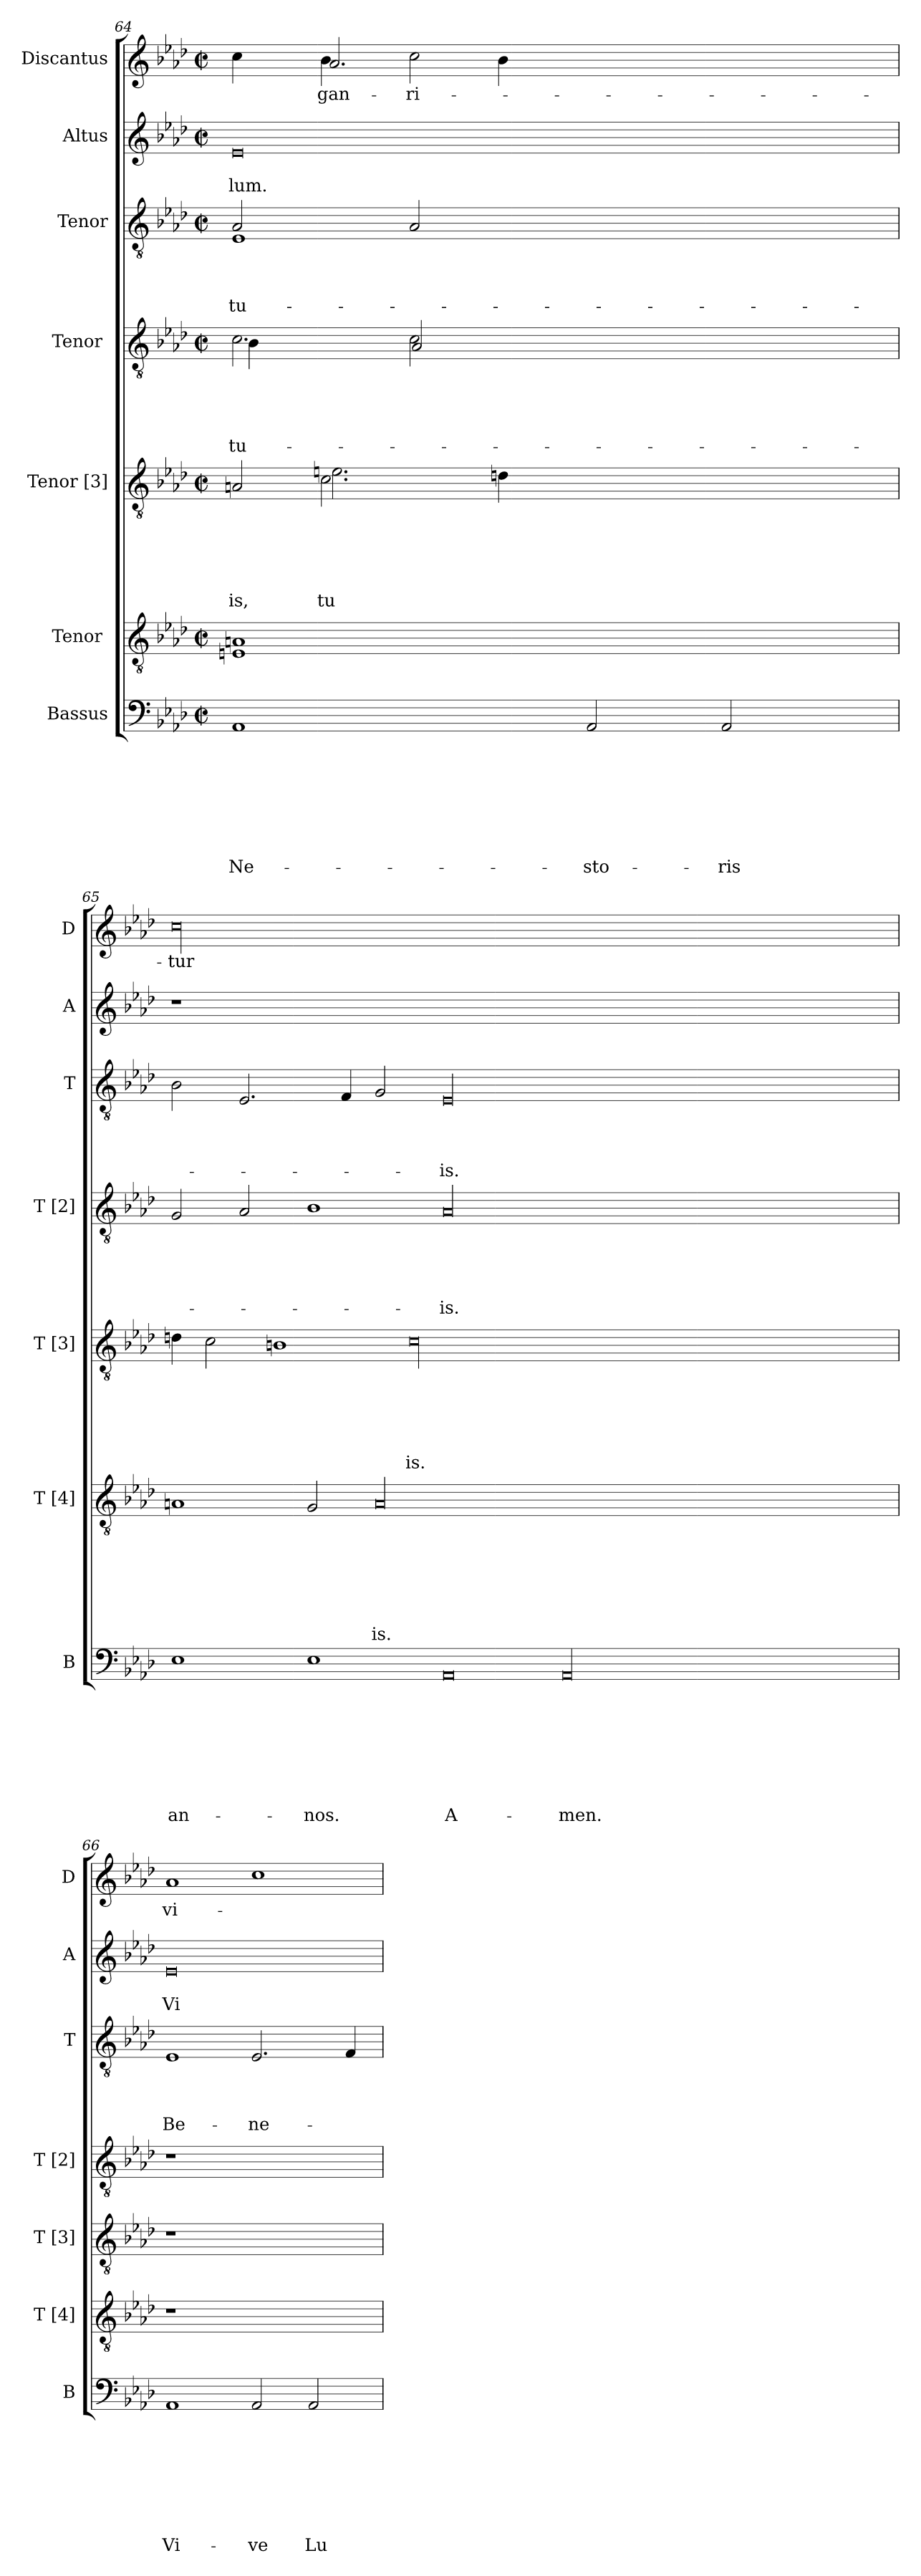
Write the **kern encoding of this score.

**kern	**text	**text	**text	**text	**text	**text	**text	**text	**kern	**text	**text	**text	**text	**text	**text	**text	**kern	**text	**text	**text	**text	**text	**text	**kern	**text	**text	**text	**text	**text	**kern	**text	**text	**text	**text	**kern	**text	**text	**kern	**text
*part7	*part7	*part7	*part7	*part7	*part7	*part7	*part7	*part7	*part6	*part6	*part6	*part6	*part6	*part6	*part6	*part6	*part5	*part5	*part5	*part5	*part5	*part5	*part5	*part4	*part4	*part4	*part4	*part4	*part4	*part3	*part3	*part3	*part3	*part3	*part2	*part2	*part2	*part1	*part1
*staff7	*staff7	*staff7	*staff7	*staff7	*staff7	*staff7	*staff7	*staff7	*staff6	*staff6	*staff6	*staff6	*staff6	*staff6	*staff6	*staff6	*staff5	*staff5	*staff5	*staff5	*staff5	*staff5	*staff5	*staff4	*staff4	*staff4	*staff4	*staff4	*staff4	*staff3	*staff3	*staff3	*staff3	*staff3	*staff2	*staff2	*staff2	*staff1	*staff1
*I"Bassus	*	*	*	*	*	*	*	*	*I"Tenor [4]	*	*	*	*	*	*	*	*I"Tenor [3]	*	*	*	*	*	*	*I"Tenor [2]	*	*	*	*	*	*I"Tenor	*	*	*	*	*I"Altus	*	*	*I"Discantus	*
*I'B	*	*	*	*	*	*	*	*	*I'T [4]	*	*	*	*	*	*	*	*I'T [3]	*	*	*	*	*	*	*I'T [2]	*	*	*	*	*	*I'T	*	*	*	*	*I'A	*	*	*I'D	*
!!LO:LB:g=z
*clefF4	*	*	*	*	*	*	*	*	*clefGv2	*	*	*	*	*	*	*	*clefGv2	*	*	*	*	*	*	*clefGv2	*	*	*	*	*	*clefGv2	*	*	*	*	*clefG2	*	*	*clefG2	*
*k[b-e-a-d-]	*	*	*	*	*	*	*	*	*k[b-e-a-d-]	*	*	*	*	*	*	*	*k[b-e-a-d-]	*	*	*	*	*	*	*k[b-e-a-d-]	*	*	*	*	*	*k[b-e-a-d-]	*	*	*	*	*k[b-e-a-d-]	*	*	*k[b-e-a-d-]	*
*A-:	*	*	*	*	*	*	*	*	*A-:	*	*	*	*	*	*	*	*A-:	*	*	*	*	*	*	*A-:	*	*	*	*	*	*A-:	*	*	*	*	*A-:	*	*	*A-:	*
*M2/2	*	*	*	*	*	*	*	*	*M2/2	*	*	*	*	*	*	*	*M2/2	*	*	*	*	*	*	*M2/2	*	*	*	*	*	*M2/2	*	*	*	*	*M2/2	*	*	*M2/2	*
*met(c|)	*	*	*	*	*	*	*	*	*met(c|)	*	*	*	*	*	*	*	*met(c|)	*	*	*	*	*	*	*met(c|)	*	*	*	*	*	*met(c|)	*	*	*	*	*met(c|)	*	*	*met(c|)	*
=64	=64	=64	=64	=64	=64	=64	=64	=64	=64	=64	=64	=64	=64	=64	=64	=64	=64	=64	=64	=64	=64	=64	=64	=64	=64	=64	=64	=64	=64	=64	=64	=64	=64	=64	=64	=64	=64	=64	=64
!	!	!	!	!	!	!	!	!LO:LY:b	!	!	!	!	!	!	!	!	!	!	!	!	!	!	!LO:LY:b	!	!	!	!	!	!LO:LY:b	!	!	!	!	!LO:LY:b	!	!	!	!	!
*	*	*	*	*	*	*	*	*	*	*	*	*	*	*	*	*	*^	*	*	*	*	*	*	*^	*	*	*	*	*	*^	*	*	*	*	*	*	*	*	*
*	*	*	*	*	*	*	*	*	*	*	*	*	*	*	*	*	*	*^	*	*	*	*	*	*	*	*^	*	*	*	*	*	*	*	*	*	*	*	*	*	*	*	*
*	*	*	*	*	*	*	*	*	*	*	*	*	*	*	*	*	*	*	*^	*	*	*	*	*	*	*	*	*	*	*	*	*	*	*	*	*	*	*	*	*	*	*	*	*
!	!	!	!	!	!	!	!	!	!	!	!	!	!	!	!	!	!	!	!	!	!	!	!	!	!	!	!	!	!	!	!	!	!	!	!	!	!	!	!	!LO:LY:b	!	!	!LO:LY:b	!	!
*	*	*	*	*	*	*	*	*	*	*	*	*	*	*	*	*	*	*	*	*	*	*	*	*	*	*	*	*	*	*	*	*	*	*	*	*	*	*	*	*	*	*	*	*^	*
*	*	*	*	*	*	*	*	*	*	*	*	*	*	*	*	*	*	*	*	*	*	*	*	*	*	*	*	*	*	*	*	*	*	*	*	*	*	*	*	*	*	*	*	*	*^	*
1AA-	.	.	.	.	.	.	.	Ne-	1E 1A	.	.	.	.	.	.	.	2A/	4ryy	2.ryy	4ryy	.	.	.	.	.	-is,	2.c\	4B-\	2ryy	.	.	.	.	tu-	2A-/	1E-	.	.	.	tu-	0e-	.	-lum.	4cc\	4ryy	2.ryy	.
!	!	!	!	!	!	!	!	!	!	!	!	!	!	!	!	!	!	!	!	!	!	!	!	!	!	!LO:LY:b	!	!	!	!	!	!	!	!	!	!	!	!	!	!	!	!	!	!	!	!	!LO:LY:b
.	.	.	.	.	.	.	.	.	.	.	.	.	.	.	.	.	.	2.c\	.	2.e\	.	.	.	.	.	tu-	.	4ryy	.	.	.	.	.	.	.	.	.	.	.	.	.	.	.	4b-\	2.a-/	.	-gan-
!	!	!	!	!	!	!	!	!	!	!	!	!	!	!	!	!	!	!	!	!	!	!	!	!	!	!	!	!	!	!	!	!	!	!	!	!	!	!	!	!	!	!	!	!	!	!	!LO:LY:b
.	.	.	.	.	.	.	.	.	.	.	.	.	.	.	.	.	1ryy	.	.	.	.	.	.	.	.	.	.	2c\	2A-/	.	.	.	.	.	2A-/	.	.	.	.	.	.	.	.	2cc\	.	.	-ri-
.	.	.	.	.	.	.	.	.	.	.	.	.	.	.	.	.	.	.	4d\	.	.	.	.	.	.	.	1ryy	.	.	.	.	.	.	.	.	.	.	.	.	.	.	.	.	.	.	4b-\	.
!	!	!	!	!	!	!	!	!LO:LY:b	!	!	!	!	!	!	!	!	!	!	!	!	!	!	!	!	!	!	!	!	!	!	!	!	!	!	!	!	!	!	!	!	!	!	!	!	!	!	!
2AA-/	.	.	.	.	.	.	.	-sto-	1ryy	.	.	.	.	.	.	.	.	1ryy	1ryy	1ryy	.	.	.	.	.	.	.	1ryy	1ryy	.	.	.	.	.	1ryy	1ryy	.	.	.	.	.	.	.	1ryy	1ryy	1ryy	.
!	!	!	!	!	!	!	!	!LO:LY:b	!	!	!	!	!	!	!	!	!	!	!	!	!	!	!	!	!	!	!	!	!	!	!	!	!	!	!	!	!	!	!	!	!	!	!	!	!	!	!
2AA-/	.	.	.	.	.	.	.	-ris	.	.	.	.	.	.	.	.	2ryy	.	.	.	.	.	.	.	.	.	.	.	.	.	.	.	.	.	.	.	.	.	.	.	.	.	.	.	.	.	.
.	.	.	.	.	.	.	.	.	.	.	.	.	.	.	.	.	.	.	.	.	.	.	.	.	.	.	4ryy	.	.	.	.	.	.	.	.	.	.	.	.	.	.	.	.	.	.	.	.
*	*	*	*	*	*	*	*	*	*	*	*	*	*	*	*	*	*v	*v	*v	*v	*	*	*	*	*	*	*	*	*	*	*	*	*	*	*v	*v	*	*	*	*	*	*	*	*v	*v	*v	*
*	*	*	*	*	*	*	*	*	*	*	*	*	*	*	*	*	*	*	*	*	*	*	*	*v	*v	*v	*	*	*	*	*	*	*	*	*	*	*	*	*	*	*
=65	=65	=65	=65	=65	=65	=65	=65	=65	=65	=65	=65	=65	=65	=65	=65	=65	=65	=65	=65	=65	=65	=65	=65	=65	=65	=65	=65	=65	=65	=65	=65	=65	=65	=65	=65	=65	=65	=65	=65
!	!	!	!	!	!	!	!	!LO:LY:b	!	!	!	!	!	!	!	!	!	!	!	!	!	!	!	!	!	!	!	!	!	!	!	!	!	!	!	!	!	!	!LO:LY:b
1E-	.	.	.	.	.	.	.	an-	1A	.	.	.	.	.	.	.	4d\	.	.	.	.	.	.	2G/	.	.	.	.	.	2B-\	.	.	.	.	1r	.	.	00cc	-tur
.	.	.	.	.	.	.	.	.	.	.	.	.	.	.	.	.	2c\	.	.	.	.	.	.	.	.	.	.	.	.	.	.	.	.	.	.	.	.	.	.
.	.	.	.	.	.	.	.	.	.	.	.	.	.	.	.	.	.	.	.	.	.	.	.	2A-/	.	.	.	.	.	2.E-/	.	.	.	.	.	.	.	.	.
.	.	.	.	.	.	.	.	.	.	.	.	.	.	.	.	.	1B	.	.	.	.	.	.	.	.	.	.	.	.	.	.	.	.	.	.	.	.	.	.
!	!	!	!	!	!	!	!	!LO:LY:b	!	!	!	!	!	!	!	!	!	!	!	!	!	!	!	!	!	!	!	!	!	!	!	!	!	!	!	!	!	!	!
1E-	.	.	.	.	.	.	.	-nos.	2G/	.	.	.	.	.	.	.	.	.	.	.	.	.	.	1B-	.	.	.	.	.	.	.	.	.	.	1%7ryy	.	.	.	.
.	.	.	.	.	.	.	.	.	.	.	.	.	.	.	.	.	.	.	.	.	.	.	.	.	.	.	.	.	.	4F/	.	.	.	.	.	.	.	.	.
!	!	!	!	!	!	!	!	!	!	!	!	!	!	!	!	!LO:LY:b	!	!	!	!	!	!	!	!	!	!	!	!	!	!	!	!	!	!	!	!	!	!	!
.	.	.	.	.	.	.	.	.	00A	.	.	.	.	.	.	-is.	.	.	.	.	.	.	.	.	.	.	.	.	.	2G/	.	.	.	.	.	.	.	.	.
!	!	!	!	!	!	!	!	!	!	!	!	!	!	!	!	!	!	!	!	!	!	!	!LO:LY:b	!	!	!	!	!	!	!	!	!	!	!	!	!	!	!	!
.	.	.	.	.	.	.	.	.	.	.	.	.	.	.	.	.	00c	.	.	.	.	.	-is.	.	.	.	.	.	.	.	.	.	.	.	.	.	.	.	.
!	!	!	!	!	!	!	!	!LO:LY:b	!	!	!	!	!	!	!	!	!	!	!	!	!	!	!	!	!	!	!	!	!LO:LY:b	!	!	!	!	!LO:LY:b	!	!	!	!	!
0AA-	.	.	.	.	.	.	.	A-	.	.	.	.	.	.	.	.	.	.	.	.	.	.	.	00A-	.	.	.	.	-is.	00E-	.	.	.	-is.	.	.	.	.	.
!	!	!	!	!	!	!	!	!LO:LY:b	!	!	!	!	!	!	!	!	!	!	!	!	!	!	!	!	!	!	!	!	!	!	!	!	!	!	!	!	!	!	!
00AA-	.	.	.	.	.	.	.	-men.	.	.	.	.	.	.	.	.	.	.	.	.	.	.	.	.	.	.	.	.	.	.	.	.	.	.	.	.	.	00ryy	.
.	.	.	.	.	.	.	.	.	0ryy	.	.	.	.	.	.	.	.	.	.	.	.	.	.	.	.	.	.	.	.	.	.	.	.	.	.	.	.	.	.
.	.	.	.	.	.	.	.	.	.	.	.	.	.	.	.	.	0ryy	.	.	.	.	.	.	.	.	.	.	.	.	.	.	.	.	.	.	.	.	.	.
.	.	.	.	.	.	.	.	.	.	.	.	.	.	.	.	.	.	.	.	.	.	.	.	0ryy	.	.	.	.	.	0ryy	.	.	.	.	.	.	.	.	.
.	.	.	.	.	.	.	.	.	2ryy	.	.	.	.	.	.	.	.	.	.	.	.	.	.	.	.	.	.	.	.	.	.	.	.	.	.	.	.	.	.
.	.	.	.	.	.	.	.	.	.	.	.	.	.	.	.	.	4ryy	.	.	.	.	.	.	.	.	.	.	.	.	.	.	.	.	.	.	.	.	.	.
!!LO:PB:g=z
=66	=66	=66	=66	=66	=66	=66	=66	=66	=66	=66	=66	=66	=66	=66	=66	=66	=66	=66	=66	=66	=66	=66	=66	=66	=66	=66	=66	=66	=66	=66	=66	=66	=66	=66	=66	=66	=66	=66	=66
!	!	!	!	!	!	!	!	!LO:LY:b	!LO:N:vis=1	!	!	!	!	!	!	!	!LO:N:vis=1	!	!	!	!	!	!	!LO:N:vis=1	!	!	!	!	!	!	!	!	!	!LO:LY:b	!	!	!LO:LY:b	!	!LO:LY:b
1AA-	.	.	.	.	.	.	.	Vi-	1r	.	.	.	.	.	.	.	1r	.	.	.	.	.	.	1r	.	.	.	.	.	1E-	.	.	.	Be-	0e-	.	Vi-	1a-	vi-
!	!	!	!	!	!	!	!	!LO:LY:b	!	!	!	!	!	!	!	!	!	!	!	!	!	!	!	!	!	!	!	!	!	!	!	!	!	!LO:LY:b	!	!	!	!	!
2AA-/	.	.	.	.	.	.	.	-ve	1ryy	.	.	.	.	.	.	.	1ryy	.	.	.	.	.	.	1ryy	.	.	.	.	.	2.E-/	.	.	.	-ne-	.	.	.	1cc	.
!	!	!	!	!	!	!	!	!LO:LY:b	!	!	!	!	!	!	!	!	!	!	!	!	!	!	!	!	!	!	!	!	!	!	!	!	!	!	!	!	!	!	!
2AA-/	.	.	.	.	.	.	.	Lu-	.	.	.	.	.	.	.	.	.	.	.	.	.	.	.	.	.	.	.	.	.	.	.	.	.	.	.	.	.	.	.
.	.	.	.	.	.	.	.	.	.	.	.	.	.	.	.	.	.	.	.	.	.	.	.	.	.	.	.	.	.	4F/	.	.	.	.	.	.	.	.	.
=	=	=	=	=	=	=	=	=	=	=	=	=	=	=	=	=	=	=	=	=	=	=	=	=	=	=	=	=	=	=	=	=	=	=	=	=	=	=	=
*-	*-	*-	*-	*-	*-	*-	*-	*-	*-	*-	*-	*-	*-	*-	*-	*-	*-	*-	*-	*-	*-	*-	*-	*-	*-	*-	*-	*-	*-	*-	*-	*-	*-	*-	*-	*-	*-	*-	*-
